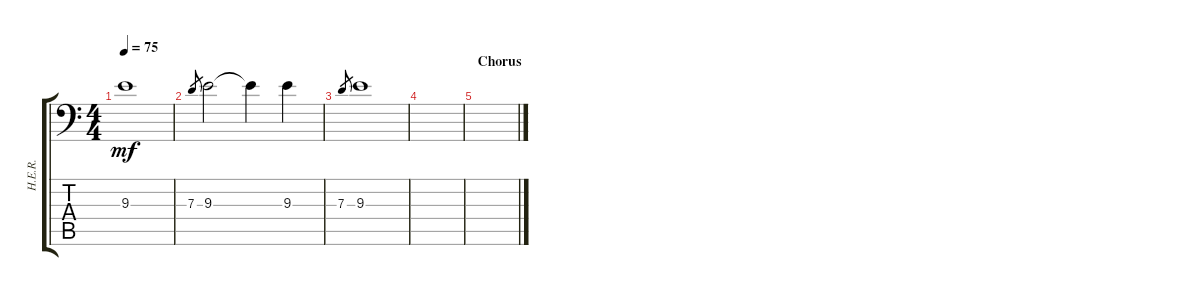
\track ("H.E.R." "H.E.R.") {instrument trombone}
\staff {score tabs}
\tuning (E4 B3 G3 D3 A2 E2) {hide}
\ts (4 4)
\tempo 75
\clef f4
\ks c
9.3.1{dy mf} |
7.3.8{gr} 9.3.2 9.3{t}.4 9.3.4 |
7.3.8{gr} 9.3.1 |
|
\section ("" "Chorus")
